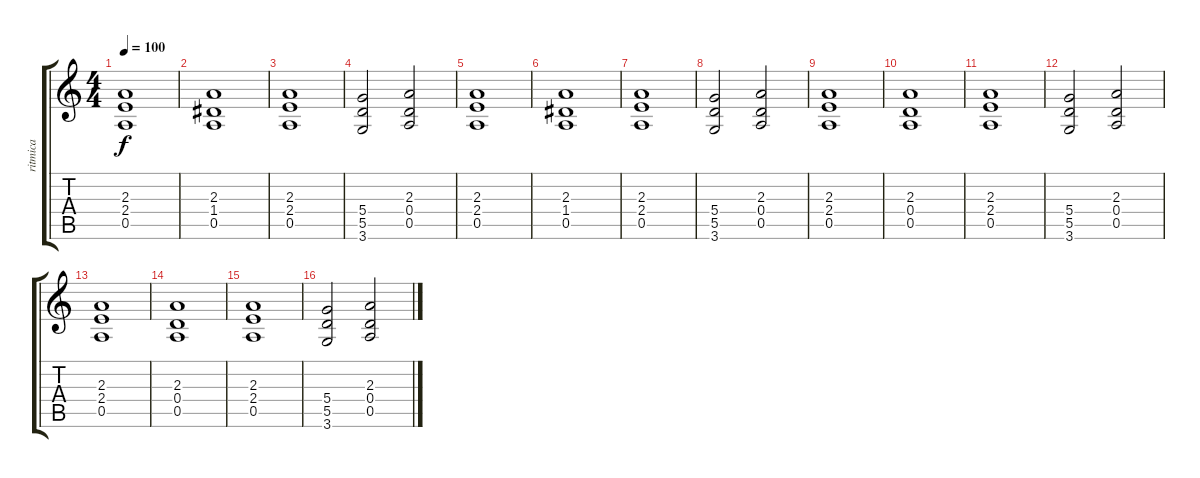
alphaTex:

\track ("ritmica" "ritmica") {instrument distortionguitar}
\staff {score tabs}
\tuning (E4 B3 G3 D3 A2 E2) {hide}
\ts (4 4)
\tempo 100
\clef g2
\ks c
(2.3 2.4 0.5).1{dy f} |
(2.3 1.4 0.5).1 |
(2.3 2.4 0.5).1 |
(5.4 5.5 3.6).2 (2.3 0.4 0.5).2 |
(2.3 2.4 0.5).1 |
(2.3 1.4 0.5).1 |
(2.3 2.4 0.5).1 |
(5.4 5.5 3.6).2 (2.3 0.4 0.5).2 |
(2.3 2.4 0.5).1 |
(2.3 0.4 0.5).1 |
(2.3 2.4 0.5).1 |
(5.4 5.5 3.6).2 (2.3 0.4 0.5).2 |
(2.3 2.4 0.5).1 |
(2.3 0.4 0.5).1 |
(2.3 2.4 0.5).1 |
(5.4 5.5 3.6).2 (2.3 0.4 0.5).2
